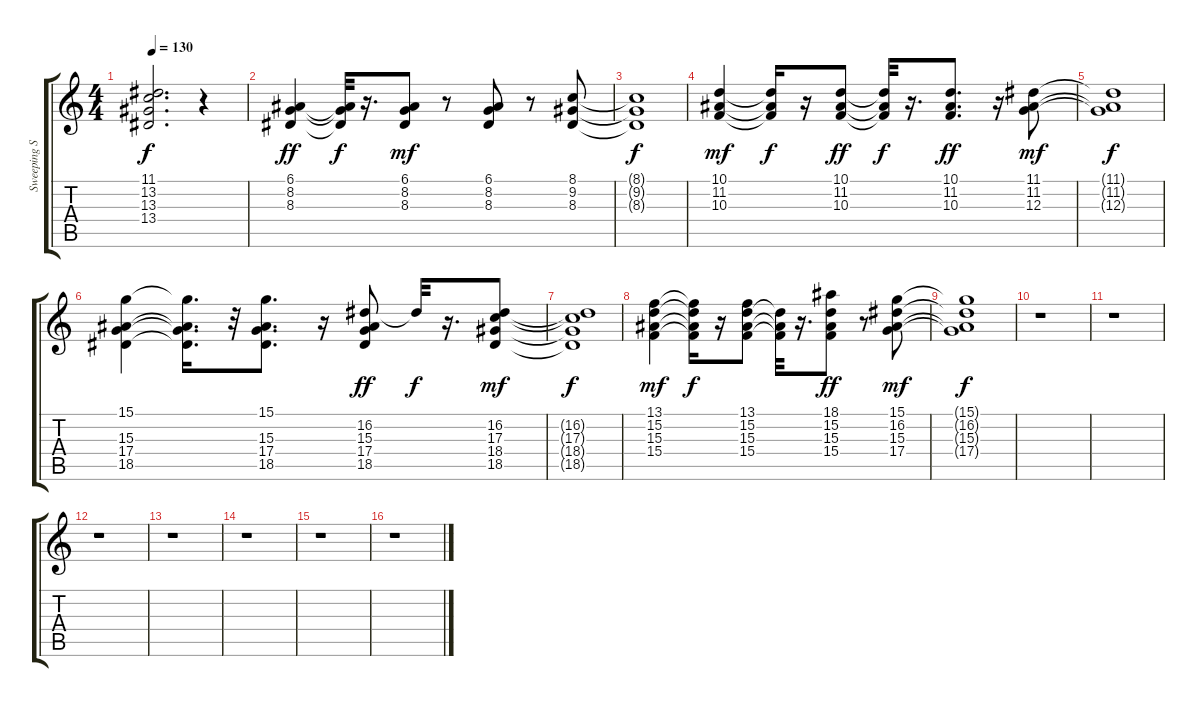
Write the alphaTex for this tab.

\track ("Sweeping Synth" "Sweeping S") {instrument synthstrings2}
\staff {score tabs}
\tuning (E4 B3 G3 D3 A2 E2) {hide}
\ts (4 4)
\tempo 130
\clef g2
\ks c
(11.1{t} 13.2{t} 13.3{t} 13.4{t}).2{d dy f} r.4 |
(6.1 8.2 8.3).4{dy ff} (6.1{t} 8.2{t} 8.3{t}).32{dy f} r.16{d} (6.1 8.2 8.3).8{dy mf} r.8 (6.1 8.2 8.3).8 r.8 (8.1 9.2 8.3).8 |
(8.1{t} 9.2{t} 8.3{t}).1{dy f} |
(10.1 11.2 10.3).4{dy mf} (10.1{t} 11.2{t} 10.3{t}).16{dy f} r.16 (10.1 11.2 10.3).8{dy ff} (10.1{t} 11.2{t} 10.3{t}).32{dy f} r.16{d} (10.1 11.2 10.3).8{d dy ff} r.16 (11.1 11.2 12.3).8{dy mf} |
(11.1{t} 11.2{t} 12.3{t}).1{dy f} |
(15.1 15.3 17.4 18.5).4 (15.1{t} 15.3{t} 17.4{t} 18.5{t}).16{d} r.32 (15.1 15.3 17.4 18.5).8{d} r.16 (16.2 15.3 17.4 18.5).8{dy ff} 16.2{t}.32{dy f} r.16{d} (16.2 17.3 18.4 18.5).8{dy mf} |
(16.2{t} 17.3{t} 18.4{t} 18.5{t}).1{dy f} |
(13.1 15.2 15.3 15.4).4{dy mf} (13.1{t} 15.2{t} 15.3{t} 15.4{t}).16{dy f} r.16 (13.1 15.2 15.3 15.4).8 (15.2{t} 15.3{t} 15.4{t}).32 r.16{d} (18.1 15.2 15.3 15.4).8{dy ff} r.8 (15.1 16.2 15.3 17.4).8{dy mf} |
(15.1{t} 16.2{t} 15.3{t} 17.4{t}).1{dy f} |
r.1 |
r.1 |
r.1 |
r.1 |
r.1 |
r.1 |
r.1
